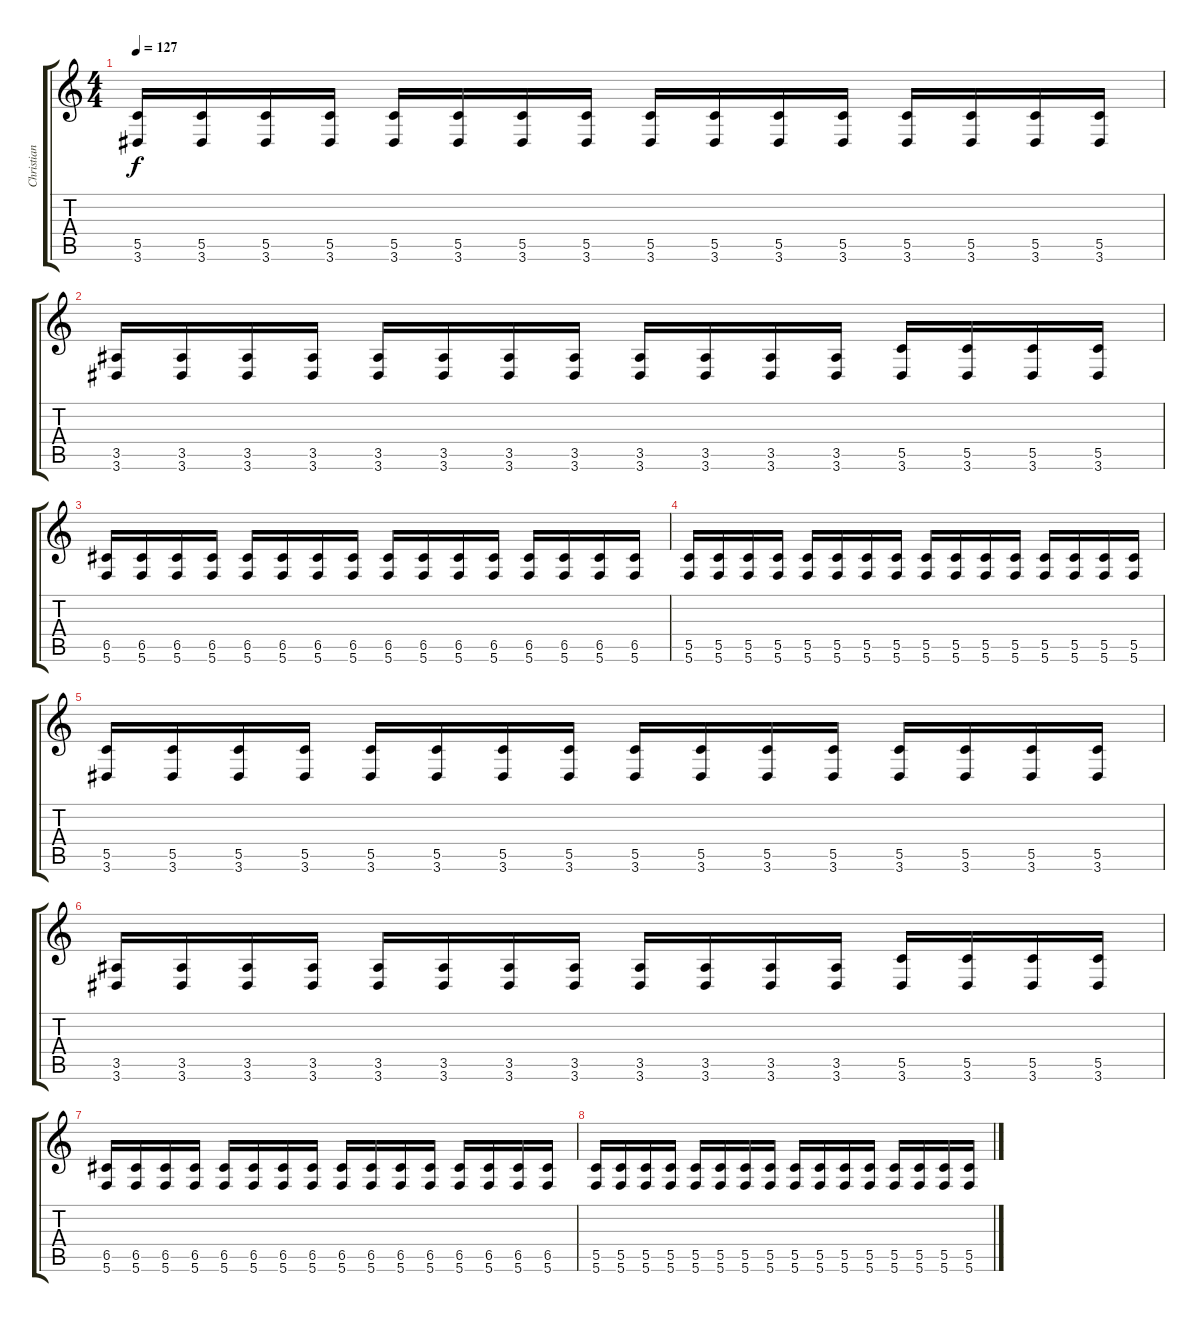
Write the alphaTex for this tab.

\track ("Christian Andreu" "Christian ") {instrument distortionguitar}
\staff {score tabs}
\tuning (D4 A3 F3 C3 G2 C2) {hide}
\ts (4 4)
\tempo 127
\clef g2
\ks c
(5.5 3.6).16{dy f} (5.5 3.6).16 (5.5 3.6).16 (5.5 3.6).16 (5.5 3.6).16 (5.5 3.6).16 (5.5 3.6).16 (5.5 3.6).16 (5.5 3.6).16 (5.5 3.6).16 (5.5 3.6).16 (5.5 3.6).16 (5.5 3.6).16 (5.5 3.6).16 (5.5 3.6).16 (5.5 3.6).16 |
(3.5 3.6).16 (3.5 3.6).16 (3.5 3.6).16 (3.5 3.6).16 (3.5 3.6).16 (3.5 3.6).16 (3.5 3.6).16 (3.5 3.6).16 (3.5 3.6).16 (3.5 3.6).16 (3.5 3.6).16 (3.5 3.6).16 (5.5 3.6).16 (5.5 3.6).16 (5.5 3.6).16 (5.5 3.6).16 |
(6.5 5.6).16 (6.5 5.6).16 (6.5 5.6).16 (6.5 5.6).16 (6.5 5.6).16 (6.5 5.6).16 (6.5 5.6).16 (6.5 5.6).16 (6.5 5.6).16 (6.5 5.6).16 (6.5 5.6).16 (6.5 5.6).16 (6.5 5.6).16 (6.5 5.6).16 (6.5 5.6).16 (6.5 5.6).16 |
(5.5 5.6).16 (5.5 5.6).16 (5.5 5.6).16 (5.5 5.6).16 (5.5 5.6).16 (5.5 5.6).16 (5.5 5.6).16 (5.5 5.6).16 (5.5 5.6).16 (5.5 5.6).16 (5.5 5.6).16 (5.5 5.6).16 (5.5 5.6).16 (5.5 5.6).16 (5.5 5.6).16 (5.5 5.6).16 |
(5.5 3.6).16 (5.5 3.6).16 (5.5 3.6).16 (5.5 3.6).16 (5.5 3.6).16 (5.5 3.6).16 (5.5 3.6).16 (5.5 3.6).16 (5.5 3.6).16 (5.5 3.6).16 (5.5 3.6).16 (5.5 3.6).16 (5.5 3.6).16 (5.5 3.6).16 (5.5 3.6).16 (5.5 3.6).16 |
(3.5 3.6).16 (3.5 3.6).16 (3.5 3.6).16 (3.5 3.6).16 (3.5 3.6).16 (3.5 3.6).16 (3.5 3.6).16 (3.5 3.6).16 (3.5 3.6).16 (3.5 3.6).16 (3.5 3.6).16 (3.5 3.6).16 (5.5 3.6).16 (5.5 3.6).16 (5.5 3.6).16 (5.5 3.6).16 |
(6.5 5.6).16 (6.5 5.6).16 (6.5 5.6).16 (6.5 5.6).16 (6.5 5.6).16 (6.5 5.6).16 (6.5 5.6).16 (6.5 5.6).16 (6.5 5.6).16 (6.5 5.6).16 (6.5 5.6).16 (6.5 5.6).16 (6.5 5.6).16 (6.5 5.6).16 (6.5 5.6).16 (6.5 5.6).16 |
(5.5 5.6).16 (5.5 5.6).16 (5.5 5.6).16 (5.5 5.6).16 (5.5 5.6).16 (5.5 5.6).16 (5.5 5.6).16 (5.5 5.6).16 (5.5 5.6).16 (5.5 5.6).16 (5.5 5.6).16 (5.5 5.6).16 (5.5 5.6).16 (5.5 5.6).16 (5.5 5.6).16 (5.5 5.6).16
